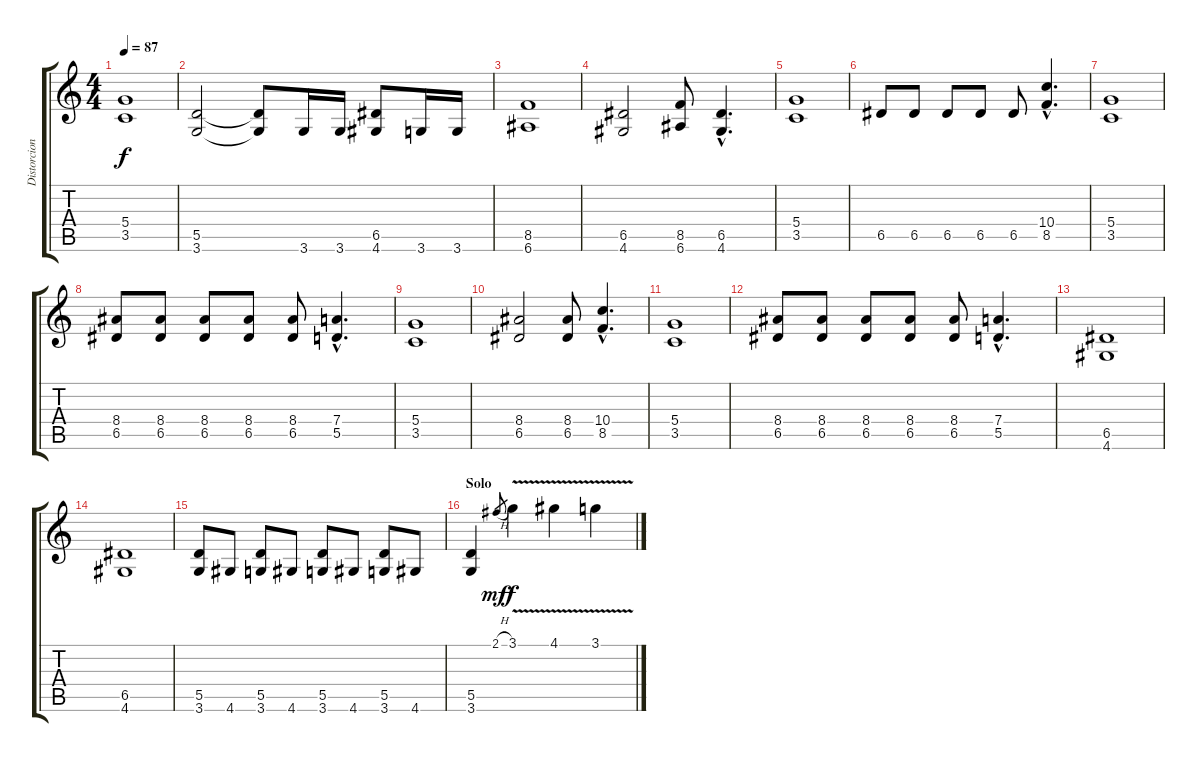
\track ("Distorcion I" "Distorcion") {instrument distortionguitar}
\staff {score tabs}
\tuning (E4 B3 G3 D3 A2 E2) {hide}
\ts (4 4)
\tempo 87
\clef g2
\ks c
(5.4 3.5).1{dy f} |
(5.5 3.6).2 (5.5{t} 3.6{t}).8 3.6.16 3.6.16 (6.5 4.6).8 3.6.16 3.6.16 |
(8.5 6.6).1 |
(6.5 4.6).2 (8.5 6.6).8 (6.5{hac} 4.6{hac}).4{d} |
(5.4 3.5).1 |
6.5.8 6.5.8 6.5.8 6.5.8 6.5.8 (10.4{hac} 8.5{hac}).4{d} |
(5.4 3.5).1 |
(8.4 6.5).8 (8.4 6.5).8 (8.4 6.5).8 (8.4 6.5).8 (8.4 6.5).8 (7.4{hac} 5.5{hac}).4{d} |
(5.4 3.5).1 |
(8.4 6.5).2 (8.4 6.5).8 (10.4{hac} 8.5{hac}).4{d} |
(5.4 3.5).1 |
(8.4 6.5).8 (8.4 6.5).8 (8.4 6.5).8 (8.4 6.5).8 (8.4 6.5).8 (7.4{hac} 5.5{hac}).4{d} |
(6.5 4.6).1 |
(6.5 4.6).1 |
(5.5 3.6).8 4.6.8 (5.5 3.6).8 4.6.8 (5.5 3.6).8 4.6.8 (5.5 3.6).8 4.6.8 |
\section ("" "Solo")
(5.5 3.6).4 2.1{h}.8{gr dy mf} 3.1{v}.4{dy f} 4.1{v}.4 3.1{v}.4
